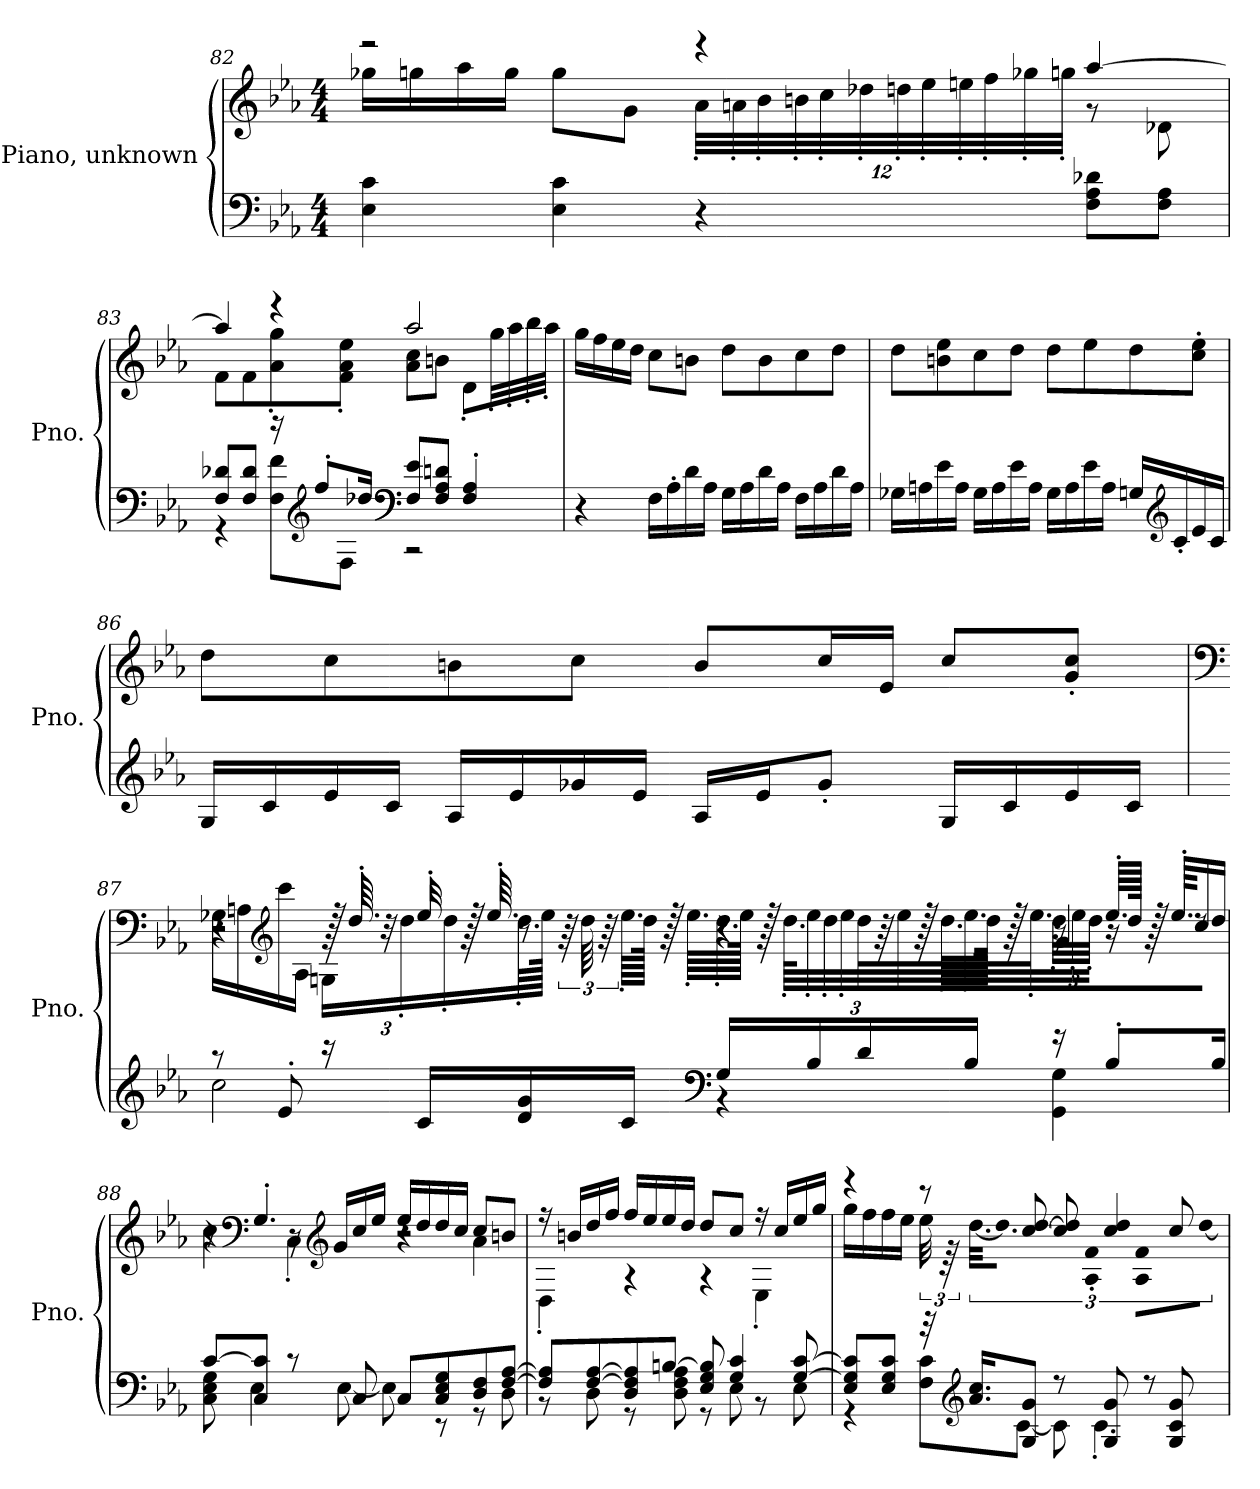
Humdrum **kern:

**kern	**kern
*part1	*part1
*staff2	*staff1
*I"Piano, unknown	*
*I'Pno.	*
!!LO:PB:g=z
*clefF4	*clefG2
*k[b-e-a-]	*k[b-e-a-]
*M4/4	*M4/4
=82	=82
*	*^
4E-\ 4c\	2r	16gg-X\LL
.	.	16ggn\
.	.	16aa-\
.	.	16gg\JJ
4E-\ 4c\	.	8gg\L
.	.	8g\J
*	*	*Xbrackettup
4r	4r	48a-'\LLL
.	.	48an'\
.	.	48b-'\
.	.	48bn'\
.	.	48cc'\
.	.	48dd-X'\
.	.	48ddn'\
.	.	48ee-'\
.	.	48een'\
.	.	48ff'\
.	.	48gg-X'\
.	.	48ggn'\JJJ
8F\ 8A-\ 8d-X\L	[4aa-/	8r
8F\ 8A-\J	.	8d-X\
!!LO:LB:g=z	!!
=83	=83	=83
*^	*	*
8F/ 8d-X/L	4r	4aa-/]	8f\L
8F/ 8d-/J	.	.	8f\
16r	8F\ 8f\L	4r	8a-\' 8gg\'
*clefG2	*	*	*
8ff'/L	.	.	.
.	8F\J	.	8f\' 8a-\' 8ee-\'J
16dd-X/Jk	.	.	.
*clefF4	*	*	*
8F/ 8e-/L	2r	2aa-/	8a-\ 8cc\L
8F/ 8A-/ 8dn/J	.	.	8bn\J
4F/' 4A-/'	.	.	8d'\L
.	.	.	32gg'\LL
.	.	.	32aa-'\
.	.	.	32bb-'\
.	.	.	32aa-'\JJJ
*v	*v	*	*
*	*v	*v
=84	=84
4r	16gg\LL
.	16ff\
.	16ee-\
.	16dd\JJ
16F\LL	8cc\L
16A-'\	.
16d\	8bn\J
16A-\JJ	.
16G\LL	8dd\L
16A-\	.
16d\	8b\
16A-\JJ	.
16F\LL	8cc\
16A-\	.
16d\	8dd\J
16A-\JJ	.
!!LO:LB:g=z
=85	=85
16G-X\LL	8dd\L
16An\	.
16e-\	8bn\ 8ee-\
16A\JJ	.
16G-\LL	8cc\
16A\	.
16e-\	8dd\J
16A\JJ	.
16G-\LL	8dd\L
16A\	.
16e-\	8ee-\
16A\JJ	.
16Gn/LL	8dd\
*clefG2	*
16c'/	.
16e-/	8cc\' 8ee-\'J
16c/JJ	.
=86	=86
16G/LL	8dd\L
16c/	.
16e-/	8cc\
16c/JJ	.
16A-/LL	8bn\
16e-/	.
16g-X/	8cc\J
16e-/JJ	.
16A-/LL	8b/L
16e-/J	.
8g-'/J	16cc/L
.	16e-/JJ
16G/LL	8cc/L
16c/	.
16e-/	8g/' 8cc/'J
16c/JJ	.
!!LO:LB:g=z
=87	=87
*	*clefF4
*^	*^
*	*	*	*^
8r	2cc\	4r	16G-X\LL	2r
.	.	.	16An\	.
*	*	*clefG2	*	*
8e-'/	.	.	16ccc\	.
.	.	.	16A\JJ	.
16r	.	128r	24Gn\LL	.
.	.	64.dd'/	.	.
.	.	32r	.	.
.	.	.	24dd'\	.
16c/LL	.	32ee-'/	.	.
.	.	.	24dd'\	.
.	.	128r	.	.
.	.	64.ee-'/	.	.
16d/ 16g/	.	8r	64.dd'\LL	.
.	.	.	128ee-\JJJJk	.
*	*	*	*brackettup	*
.	.	.	96r	.
.	.	.	96dd\	.
.	.	.	96r	.
16c/JJ	.	.	64.ee-'\LLLL	.
.	.	.	128dd\JJJJk	.
.	.	.	128r	.
.	.	.	64.ee-'\LLLL	.
*clefF4	*	*	*	*
16G/LL	4r	4r	64.dd'\	4r
.	.	.	128ee-\JJJJk	.
.	.	.	128r	.
.	.	.	64.dd'\KLLL	.
*	*	*	*Xbrackettup	*
16B-/	.	.	48ee-'\	.
.	.	.	48dd'\	.
.	.	.	48ee-'\	.
*	*	*	*brackettup	*
16d/	.	.	96dd\JJJk	.
.	.	.	96r	.
.	.	.	96ee-\	.
.	.	.	128r	.
.	.	.	64.dd'\LLLL	.
16B-/JJ	.	.	64.ee-'\	.
.	.	.	128dd\JJJJk	.
.	.	.	128r	.
.	.	.	64.ee-'\	.
*	*	*	*Xbrackettup	*
16r	4GG\ 4G\	16r	48dd'\LLL	4g/
.	.	.	48ee-'\	.
.	.	.	48dd'\JJJ	.
8B-'/L	.	64.ee-'/LLLL	16r	.
.	.	128dd/JJJJk	.	.
.	.	128r	.	.
.	.	64.ee-'/KKLL	.	.
.	.	16cc/	8r	.
16B-/Jk	.	16dd/JJ	.	.
!!LO:LB:g=z	!!	!!
=88	=88	=88	=88	=88
[8c/L	8C\ 8E-\ 8G\	4r	4cc\	8r
*	*	*clefF4	*	*
8C/ 8c/]J	4E-\	.	.	4.G'/
8r	.	16r	4C'\	.
*	*	*clefG2	*	*
.	.	16g/LL	.	.
8C/	[8E-\	16cc/	.	.
.	.	16ee-/JJ	.	.
8C/L	8E-\]	16ee-/LL	4r	2r
.	.	16dd/	.	.
8C/ 8E-/ 8G/	8r	16dd/	.	.
.	.	16cc/JJ	.	.
8D/ 8F/	8r	8cc/L	4a-\	.
[8F/ [8A-/J	8D\	8bn/J	.	.
*	*	*	*v	*v
=89	=89	=89	=89
8F/] 8A-/]L	8r	16r	4D'\
.	.	16bn/LL	.
[8F/ [8A-/	8D\	16dd/	.
.	.	16ff/JJ	.
8D/ 8F/] 8A-/]	8r	16ff/LL	4r
.	.	16ee-/	.
[8Bn/J	8D\ 8F\ 8A-\	16ee-/	.
.	.	16dd/JJ	.
8E-/ 8G/ 8B/]	8r	8dd/L	4r
4G/ 4c/	8E-\	8cc/J	.
.	8r	16r	4E-'\
.	.	16cc/LL	.
[8G/ [8c/	8E-\	16ee-/	.
.	.	16gg/JJ	.
!!LO:LB:g=z	!!
=90	=90	=90	=90
8E-/ 8G/] 8c/]L	4r	4r	16gg\LL
.	.	.	16ff\
8E-/ 8G/ 8c/J	.	.	16ff\
.	.	.	16ee-\JJ
*	*	*	*brackettup
32r	8F\ 8c\L	8r	48ee-\
.	.	.	96r
*clefG2	*	*	*
16.a-/ 16.cc/KL	.	.	[48.dd\KKL
.	.	.	8.dd\J]
8G/ 8g/J	[8c\J	[8cc/ [8dd/	.
8r	8c\]	8cc/] 8dd/]	4A-\' 4f\'
8G/ 8g/	4.c'\	4cc/ 4dd/	.
8r	.	.	8A-\ 8f\L
8G/ 8c/ 8g/	.	8cc/	[8dd\J
*v	*v	*	*
*	*v	*v
=	=
*-	*-
